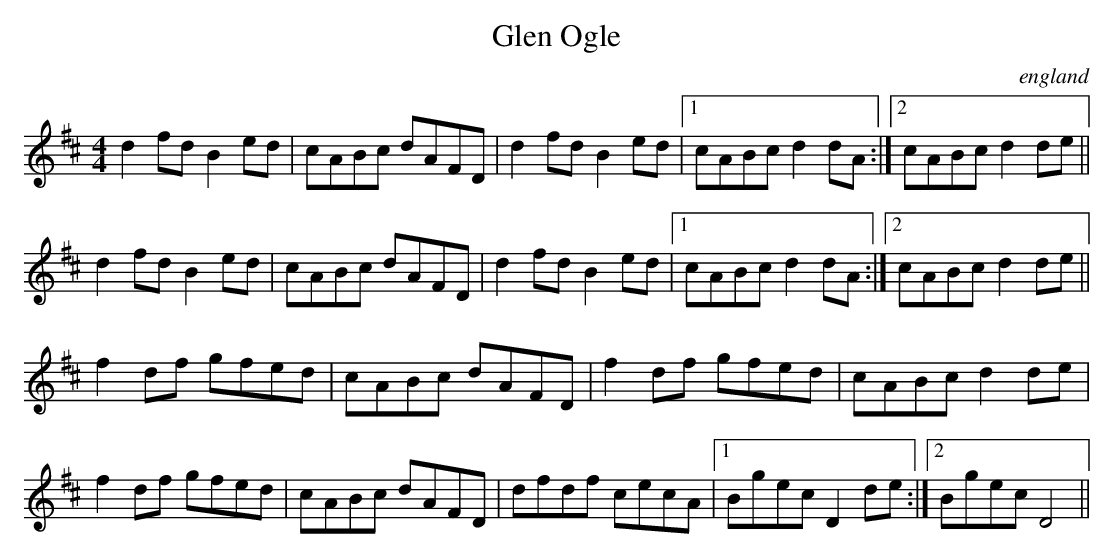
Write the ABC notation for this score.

X:1
T:Glen Ogle
O:england
M:4/4
L:1/8
K:D
d2fd B2ed|cABc dAFD|d2fd B2ed|1 cABc d2dA:|2 cABc d2de||
d2fd B2ed|cABc dAFD|d2fd B2ed|1 cABc d2dA:|2 cABc d2de||
f2df gfed|cABc dAFD|f2df gfed|cABc d2de|
f2df gfed|cABc dAFD|dfdf cecA|1 Bgec D2de:|2 Bgec D4||
